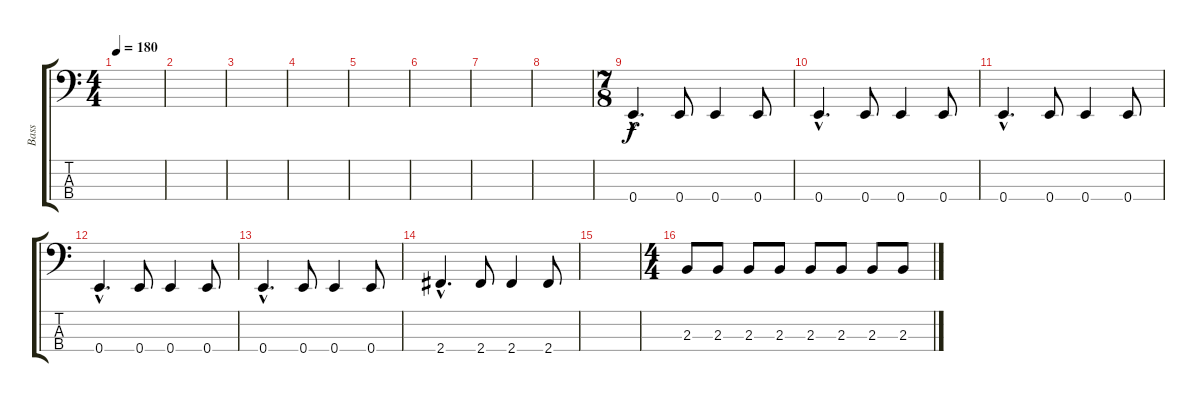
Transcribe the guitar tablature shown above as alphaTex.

\track ("Bass" "Bass") {instrument electricbasspick}
\staff {score tabs}
\tuning (G2 D2 A1 E1) {hide}
\ts (4 4)
\tempo 180
\clef f4
\ks c
|
|
|
|
|
|
|
|
\ts (7 8)
0.4{hac}.4{d} 0.4.8 0.4.4 0.4.8 |
0.4{hac}.4{d} 0.4.8 0.4.4 0.4.8 |
0.4{hac}.4{d} 0.4.8 0.4.4 0.4.8 |
0.4{hac}.4{d} 0.4.8 0.4.4 0.4.8 |
0.4{hac}.4{d} 0.4.8 0.4.4 0.4.8 |
2.4{hac}.4{d} 2.4.8 2.4.4 2.4.8 |
|
\ts (4 4)
2.3.8 2.3.8 2.3.8 2.3.8 2.3.8 2.3.8 2.3.8 2.3.8
